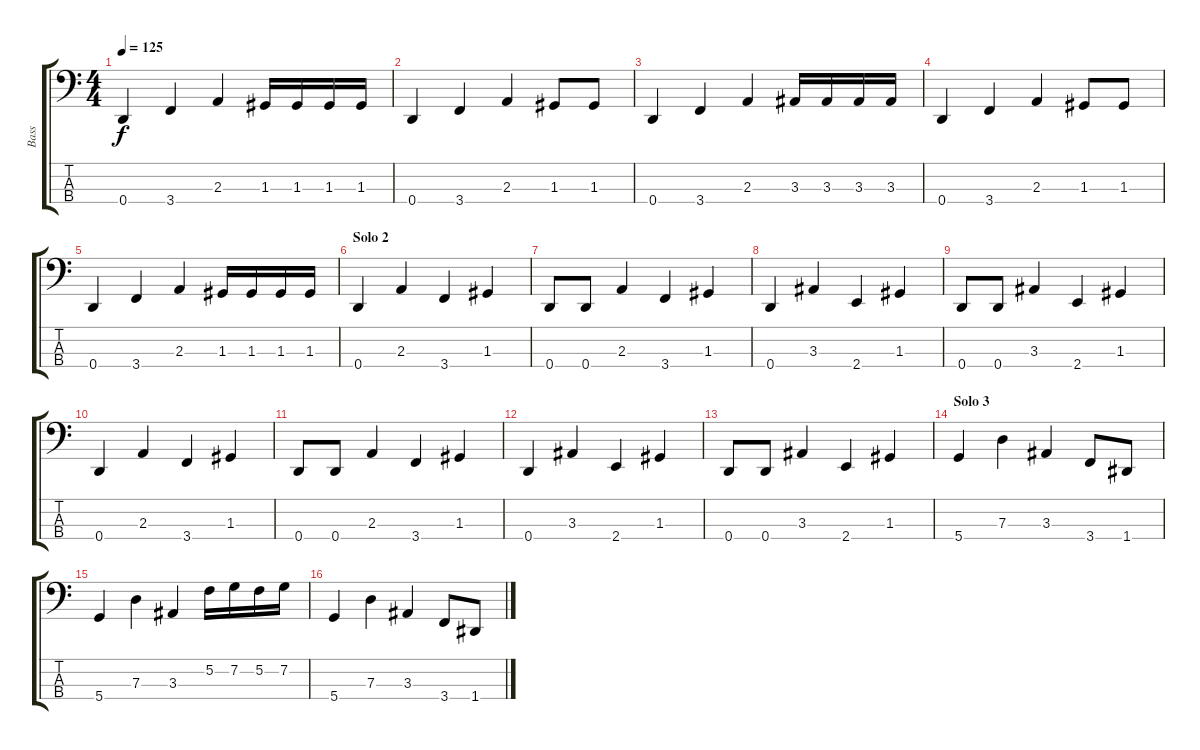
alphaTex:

\track ("Bass" "Bass") {instrument electricbasspick}
\staff {score tabs}
\tuning (F2 C2 G1 D1) {hide}
\ts (4 4)
\tempo 125
\clef f4
\ks c
0.4.4{dy f} 3.4.4 2.3.4 1.3.16 1.3.16 1.3.16 1.3.16 |
0.4.4 3.4.4 2.3.4 1.3.8 1.3.8 |
0.4.4 3.4.4 2.3.4 3.3.16 3.3.16 3.3.16 3.3.16 |
0.4.4 3.4.4 2.3.4 1.3.8 1.3.8 |
0.4.4 3.4.4 2.3.4 1.3.16 1.3.16 1.3.16 1.3.16 |
\section ("" "Solo 2")
0.4.4 2.3.4 3.4.4 1.3.4 |
0.4.8 0.4.8 2.3.4 3.4.4 1.3.4 |
0.4.4 3.3.4 2.4.4 1.3.4 |
0.4.8 0.4.8 3.3.4 2.4.4 1.3.4 |
0.4.4 2.3.4 3.4.4 1.3.4 |
0.4.8 0.4.8 2.3.4 3.4.4 1.3.4 |
0.4.4 3.3.4 2.4.4 1.3.4 |
0.4.8 0.4.8 3.3.4 2.4.4 1.3.4 |
\section ("" "Solo 3")
5.4.4 7.3.4 3.3.4 3.4.8 1.4.8 |
5.4.4 7.3.4 3.3.4 5.2.16 7.2.16 5.2.16 7.2.16 |
5.4.4 7.3.4 3.3.4 3.4.8 1.4.8
